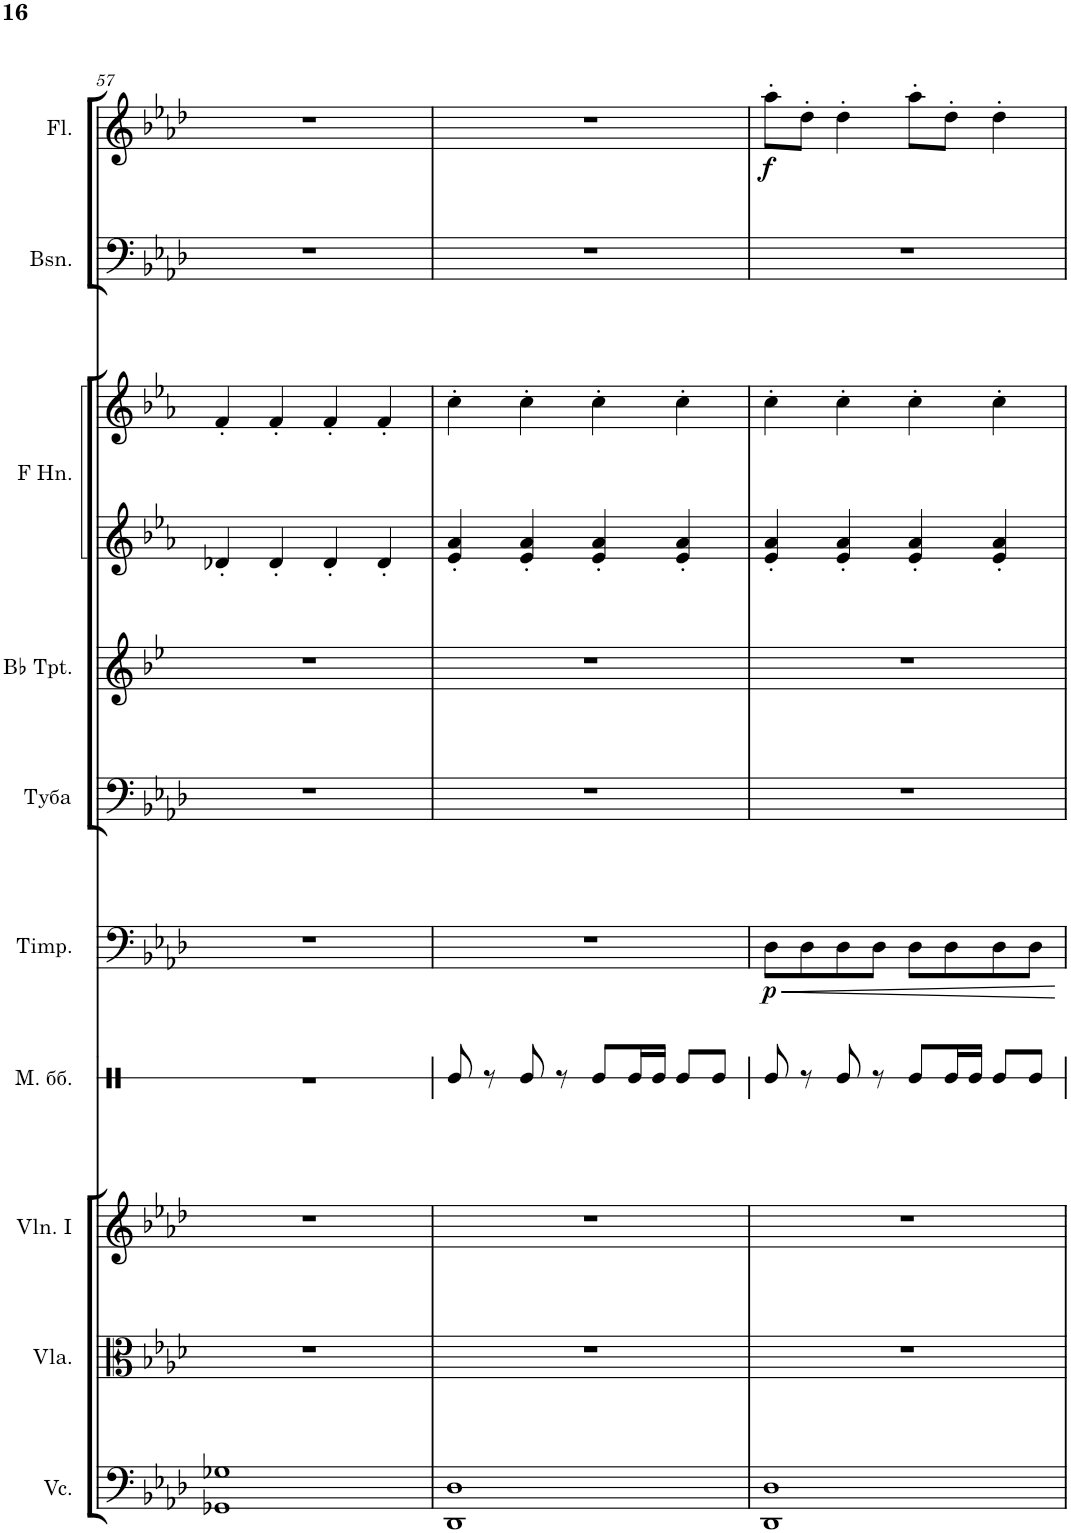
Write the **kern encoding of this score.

**kern	**kern	**kern	**kern	**kern	**dynam	**kern	**kern	**kern	**kern	**kern	**kern	**dynam
*part10	*part9	*part8	*part7	*part6	*part6	*part5	*part4	*part3	*part3	*part2	*part1	*part1
*staff11	*staff10	*staff9	*staff8	*staff7	*staff7	*staff6	*staff5	*staff4	*staff3	*staff2	*staff1	*staff1
*I"Violoncellos	*I"Violas	*I"Violins I	*I"Малый барабан	*I"Timpani	*	*I"Туба	*I"Trumpets in Bb	*I"Horns in F	*	*I"Bassoons	*I"Flutes	*
*I'Vc.	*I'Vla.	*I'Vln. I	*	*I'Timp.	*	*	*	*	*	*I'Bsn.	*I'Fl.	*
!!LO:PB:g=z
*clefF4	*clefC3	*clefG2	*clefX	*clefF4	*	*clefF4	*clefG2	*clefG2	*clefG2	*clefF4	*clefG2	*
*	*	*	*	*	*	*	*Trd1c2	*Trd4c7	*Trd4c7	*	*	*
*k[b-e-a-d-]	*k[b-e-a-d-]	*k[b-e-a-d-]	*k[]	*k[b-e-a-d-]	*	*k[b-e-a-d-]	*k[b-e-]	*k[b-e-a-]	*k[b-e-a-]	*k[b-e-a-d-]	*k[b-e-a-d-]	*
*M4/4	*M4/4	*M4/4	*M4/4	*M4/4	*	*M4/4	*M4/4	*M4/4	*M4/4	*M4/4	*M4/4	*
=57	=57	=57	=57	=57	=57	=57	=57	=57	=57	=57	=57	=57
1GG-X 1G-X	1r	1r	1r	1r	.	1r	1r	4d-X'/	4f'/	1r	1r	.
.	.	.	.	.	.	.	.	4d-'/	4f'/	.	.	.
.	.	.	.	.	.	.	.	4d-'/	4f'/	.	.	.
.	.	.	.	.	.	.	.	4d-'/	4f'/	.	.	.
=58	=58	=58	=58	=58	=58	=58	=58	=58	=58	=58	=58	=58
1DD- 1D-	1r	1r	8Re/	1r	.	1r	1r	4e-/' 4a-/'	4cc'\	1r	1r	.
.	.	.	8r	.	.	.	.	.	.	.	.	.
.	.	.	8Re/	.	.	.	.	4e-/' 4a-/'	4cc'\	.	.	.
.	.	.	8r	.	.	.	.	.	.	.	.	.
.	.	.	8Re/L	.	.	.	.	4e-/' 4a-/'	4cc'\	.	.	.
.	.	.	16Re/L	.	.	.	.	.	.	.	.	.
.	.	.	16Re/JJ	.	.	.	.	.	.	.	.	.
.	.	.	8Re/L	.	.	.	.	4e-/' 4a-/'	4cc'\	.	.	.
.	.	.	8Re/J	.	.	.	.	.	.	.	.	.
=59	=59	=59	=59	=59	=59	=59	=59	=59	=59	=59	=59	=59
!	!	!	!	!	!LO:DY:b	!	!	!	!	!	!	!LO:DY:b
1DD- 1D-	1r	1r	8Re/	8D-\L	p	1r	1r	4e-/' 4a-/'	4cc'\	1r	8aa-'\L	f
.	.	.	8r	8D-\	.	.	.	.	.	.	8dd-'\J	.
.	.	.	8Re/	8D-\	.	.	.	4e-/' 4a-/'	4cc'\	.	4dd-'\	.
.	.	.	8r	8D-\J	.	.	.	.	.	.	.	.
.	.	.	8Re/L	8D-\L	.	.	.	4e-/' 4a-/'	4cc'\	.	8aa-'\L	.
.	.	.	16Re/L	8D-\	.	.	.	.	.	.	8dd-'\J	.
.	.	.	16Re/JJ	.	.	.	.	.	.	.	.	.
.	.	.	8Re/L	8D-\	.	.	.	4e-/' 4a-/'	4cc'\	.	4dd-'\	.
.	.	.	8Re/J	8D-\J	.	.	.	.	.	.	.	.
=	=	=	=	=	=	=	=	=	=	=	=	=
*-	*-	*-	*-	*-	*-	*-	*-	*-	*-	*-	*-	*-
